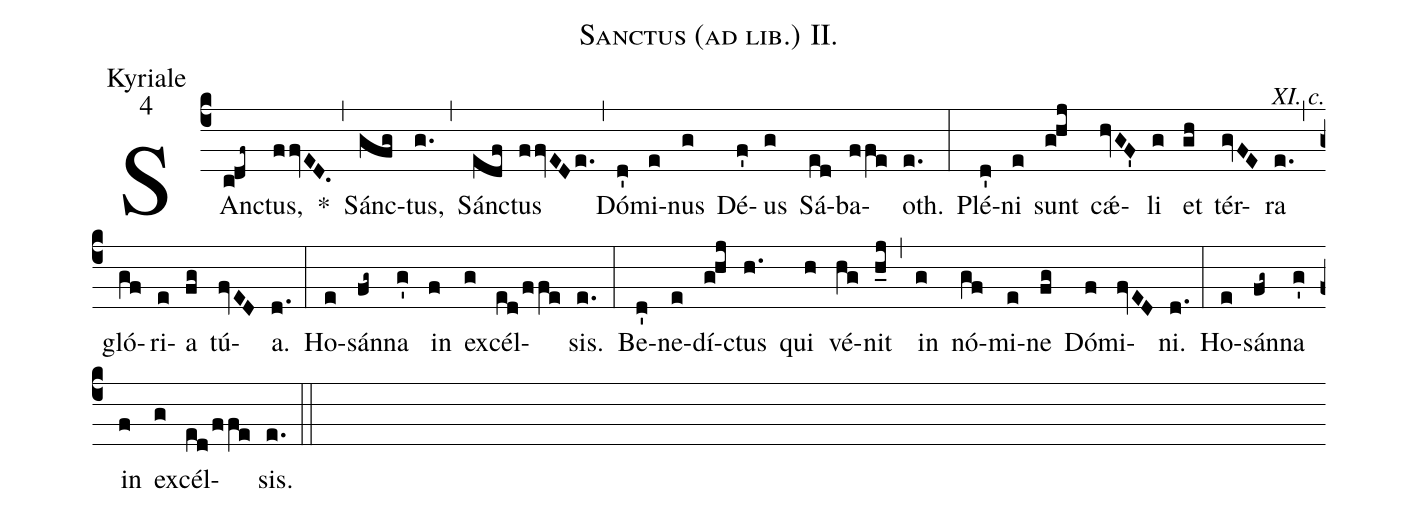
name:Sanctus (ad lib.) II.;
office-part:Kyriale;
mode:4;
commentary:XI. c.;
%%
(c4) SAnc(c!df~)tus,(ffvED.) *(,) Sánc(gfg)tus,(g.) (,) Sánc(edf)tus(ffvEDe.) (,) Dó(d')mi(e)nus(g) Dé(f')us(g) Sá(ed)ba(ffe)oth.(e.) (:) Plé(d')ni(e) sunt(g!hj) c<sp>'æ</sp>(hvGF')li(g) et(gh) tér(gvFE)ra(e.) (,) gló(gf)ri(e)a(fg) tú(fvED)a.(d.) (:) Ho(e)sán(fg~)na(g') in(f) ex(g)cél(ed/ffe)sis.(e.) (:) Be(d')ne(e)dí(g!hj)ctus(h.) qui(h) vé(hg)nit(h_j) (,) in(g) nó(gf)mi(e)ne(fg) Dó(f)mi(fvED)ni.(d.) (:) Ho(e)sán(fg~)na(g') in(f) ex(g)cél(ed/ffe)sis.(e.) (::)
